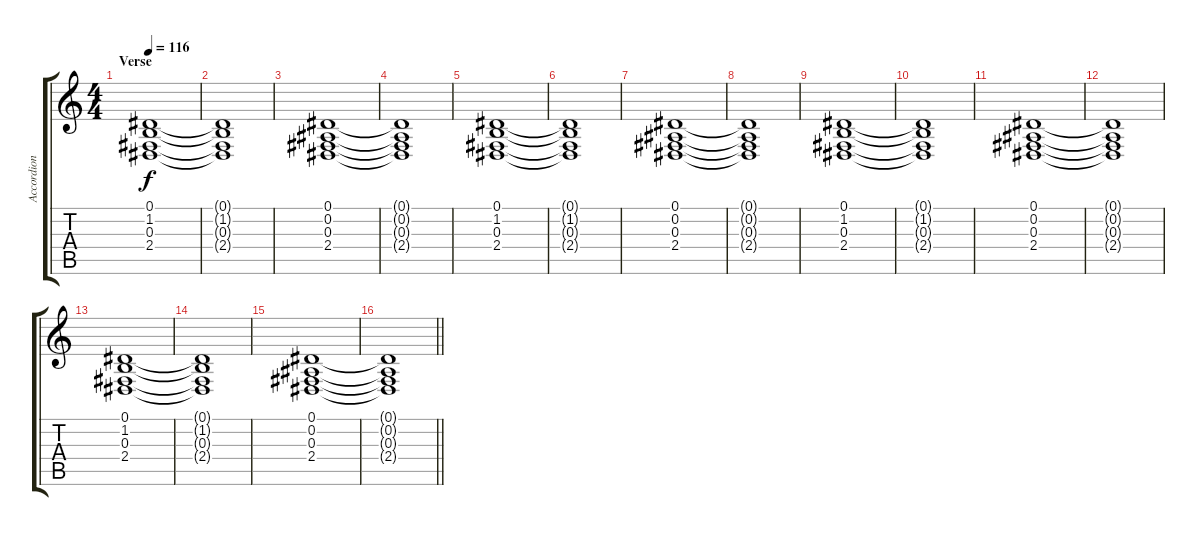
\track ("Accordion" "Accordion") {instrument accordion}
\staff {score tabs}
\tuning (Eb4 Bb3 Gb3 Db3 Ab2 Eb2) {hide}
\ts (4 4)
\section ("" "Verse")
\tempo 116
\clef g2
\ks c
(0.1 1.2 0.3 2.4).1{dy f} |
(0.1{t} 1.2{t} 0.3{t} 2.4{t}).1{balance 6} |
(0.1 0.2 0.3 2.4).1 |
(0.1{t} 0.2{t} 0.3{t} 2.4{t}).1 |
(0.1 1.2 0.3 2.4).1{balance 13} |
(0.1{t} 1.2{t} 0.3{t} 2.4{t}).1{balance 6} |
(0.1 0.2 0.3 2.4).1 |
(0.1{t} 0.2{t} 0.3{t} 2.4{t}).1 |
(0.1 1.2 0.3 2.4).1{balance 13} |
(0.1{t} 1.2{t} 0.3{t} 2.4{t}).1{balance 6} |
(0.1 0.2 0.3 2.4).1 |
(0.1{t} 0.2{t} 0.3{t} 2.4{t}).1 |
(0.1 1.2 0.3 2.4).1{balance 13} |
(0.1{t} 1.2{t} 0.3{t} 2.4{t}).1{balance 6} |
(0.1 0.2 0.3 2.4).1 |
\barLineRight lightlight
(0.1{t} 0.2{t} 0.3{t} 2.4{t}).1
